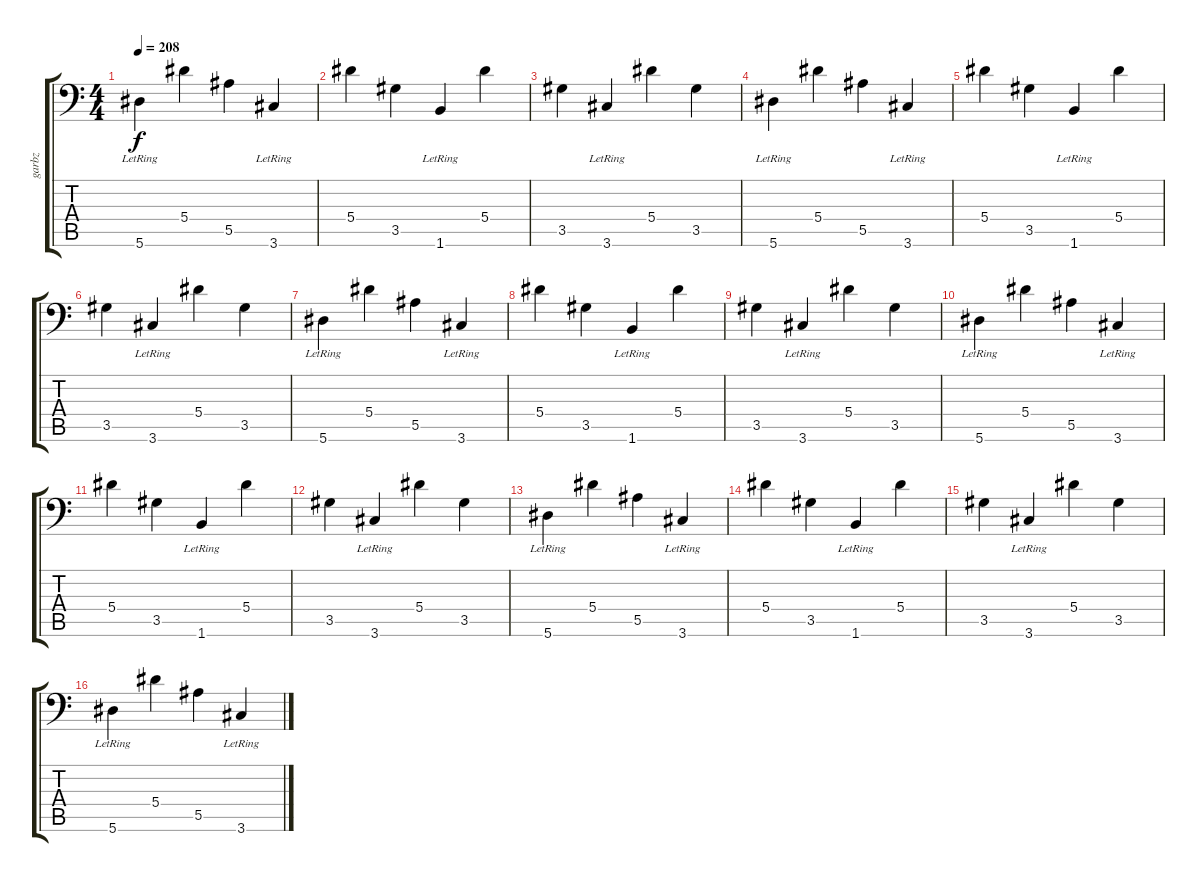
\track ("garbz" "garbz") {instrument overdrivenguitar}
\staff {score tabs}
\tuning (C4 G3 Eb3 Bb2 F2 Bb1) {hide}
\ts (4 4)
\tempo 208
\clef f4
\ks c
5.6{lr}.4{dy f} 5.4.4 5.5.4 3.6{lr}.4 |
5.4.4 3.5.4 1.6{lr}.4 5.4.4 |
3.5.4 3.6{lr}.4 5.4.4 3.5.4 |
5.6{lr}.4 5.4.4 5.5.4 3.6{lr}.4 |
5.4.4 3.5.4 1.6{lr}.4 5.4.4 |
3.5.4 3.6{lr}.4 5.4.4 3.5.4 |
5.6{lr}.4 5.4.4 5.5.4 3.6{lr}.4 |
5.4.4 3.5.4 1.6{lr}.4 5.4.4 |
3.5.4 3.6{lr}.4 5.4.4 3.5.4 |
5.6{lr}.4 5.4.4 5.5.4 3.6{lr}.4 |
5.4.4 3.5.4 1.6{lr}.4 5.4.4 |
3.5.4 3.6{lr}.4 5.4.4 3.5.4 |
5.6{lr}.4 5.4.4 5.5.4 3.6{lr}.4 |
5.4.4 3.5.4 1.6{lr}.4 5.4.4 |
3.5.4 3.6{lr}.4 5.4.4 3.5.4 |
5.6{lr}.4 5.4.4 5.5.4 3.6{lr}.4
